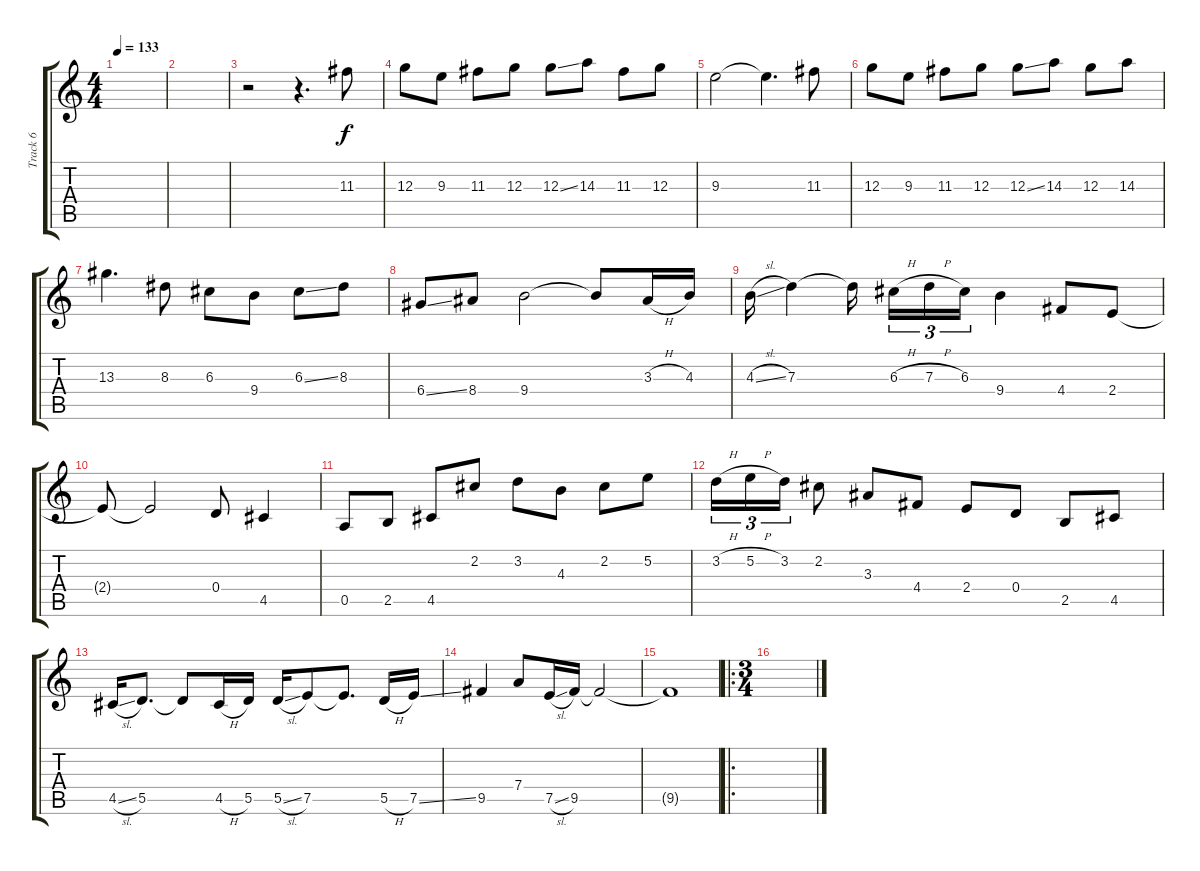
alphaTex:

\track ("Track 6" "Track 6") {instrument acousticguitarsteel}
\staff {score tabs}
\tuning (E4 B3 G3 D3 A2 E2) {hide}
\ts (4 4)
\tempo 133
\clef g2
\ks c
|
|
r.2{volume 0 instrument overdrivenguitar} r.4{d} 11.3.8 |
12.3.8 9.3.8 11.3.8 12.3.8 12.3{ss}.8 14.3.8 11.3.8 12.3.8 |
9.3.2 9.3{t}.4{d} 11.3.8 |
12.3.8 9.3.8 11.3.8 12.3.8 12.3{ss}.8 14.3.8 12.3.8 14.3.8 |
13.3.4{d} 8.3.8 6.3.8 9.4.8 6.3{ss}.8 8.3.8 |
6.4{ss}.8 8.4.8 9.4.2 9.4{t}.8 3.3{h}.16 4.3.16 |
4.3{sl}.16 7.3.4 7.3{t}.16{beam splitsecondary} 6.3{h}.16{tu (3 2)} 7.3{h}.16{tu (3 2)} 6.3.16{tu (3 2)} 9.4.4 4.4.8 2.4.8 |
2.4{t}.8 2.4{t}.2 0.4.8 4.5.4 |
0.5.8 2.5.8 4.5.8 2.2.8 3.2.8 4.3.8 2.2.8 5.2.8 |
3.2{h}.16{tu (3 2)} 5.2{h}.16{tu (3 2)} 3.2.16{tu (3 2)} 2.2.8 3.3.8 4.4.8 2.4.8 0.4.8 2.5.8 4.5.8 |
4.5{sl}.16 5.5.8{d} 5.5{t}.8 4.5{h}.16 5.5.16 5.5{sl}.16 7.5.8 7.5{t}.8{d} 5.5{h}.16 7.5{ss}.16 |
9.5.4 7.4.8 7.5{sl}.16 9.5.16 9.5{t}.2 |
9.5{t}.1 |
\ro
\ts (3 4)
